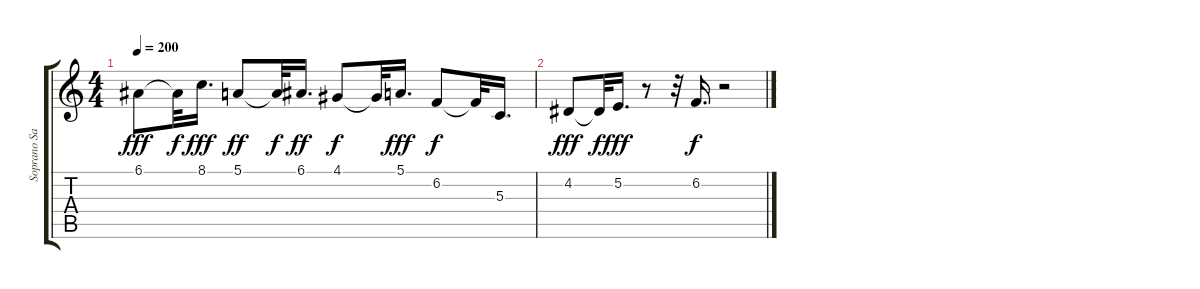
\track ("Soprano Saxophone" "Soprano Sa") {instrument sopranosax}
\staff {score tabs}
\tuning (E4 B3 G3 D3 A2 E2) {hide}
\ts (4 4)
\tempo 200
\clef g2
\ks c
6.1.8{dy fff} 6.1{t}.32{dy f} 8.1.16{d dy fff} 5.1.8{dy ff} 5.1{t}.32{dy f} 6.1.16{d dy ff} 4.1.8{dy f} 4.1{t}.32 5.1.16{d dy fff} 6.2.8{dy f} 6.2{t}.32 5.3.16{d} |
4.2.8{dy fff} 4.2{t}.32{dy f} 5.2.16{d dy fff} r.8 r.32 6.2.16{d dy f} r.2
